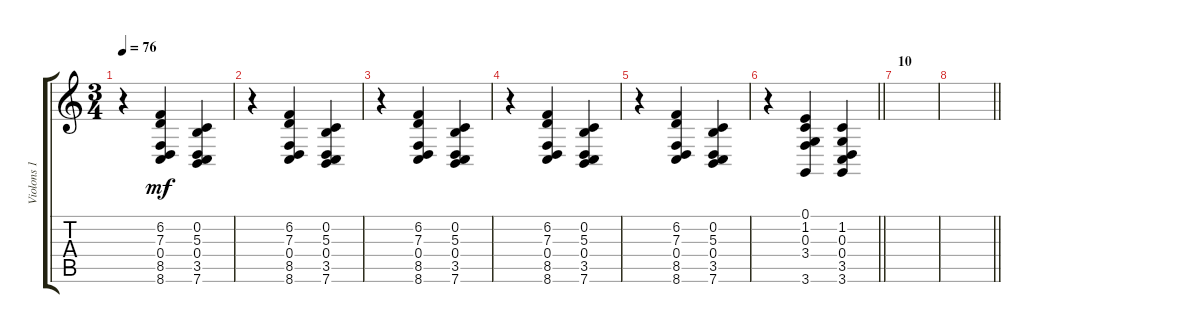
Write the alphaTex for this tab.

\track ("Violons 1" "Violons 1") {instrument pizzicatostrings}
\staff {score tabs}
\tuning (E4 B3 G3 D3 A2 E2) {hide}
\ts (3 4)
\tempo 76
\clef g2
\ks c
r.4{dy mf} (6.2 7.3 0.4 8.5 8.6).4 (0.2 5.3 0.4 3.5 7.6).4 |
r.4 (6.2 7.3 0.4 8.5 8.6).4 (0.2 5.3 0.4 3.5 7.6).4 |
r.4 (6.2 7.3 0.4 8.5 8.6).4 (0.2 5.3 0.4 3.5 7.6).4 |
r.4 (6.2 7.3 0.4 8.5 8.6).4 (0.2 5.3 0.4 3.5 7.6).4 |
r.4 (6.2 7.3 0.4 8.5 8.6).4 (0.2 5.3 0.4 3.5 7.6).4 |
\barLineRight lightlight
r.4 (0.1 1.2 0.3 3.4 3.6).4 (1.2 0.3 0.4 3.5 3.6).4 |
\section ("" "10")
|
\barLineRight lightlight
